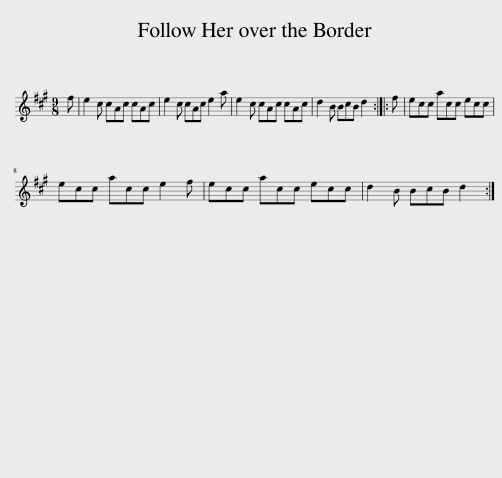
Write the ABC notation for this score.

X:1
L:1/8
M:9/8
I:linebreak $
K:A
V:1 treble
V:1
 f | e2 c cAc cAc | e2 c cAc e2 a | e2 c cAc cAc | d2 B BcB d2 :: %5
 f | ecc acc ecc |$ ecc acc e2 f | ecc acc ecc | d2 B BcB d2 :| %10
